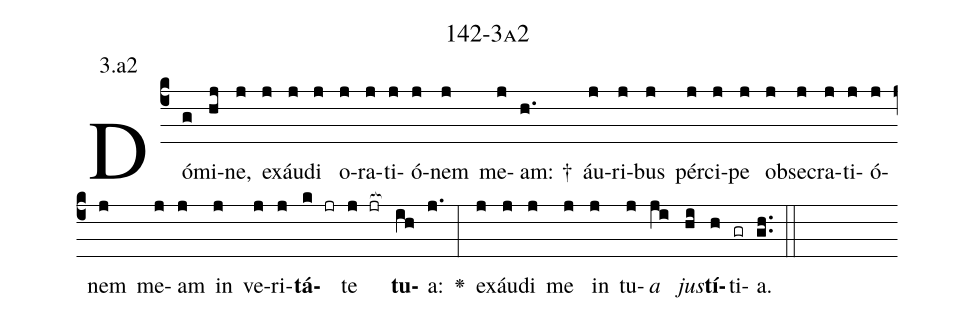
name: 142-3a2;
annotation: 3.a2;
%%
(c4)Dó(g)mi(hj)ne,(j) ex(j)áu(j)di(j) o(j)ra(j)ti(j)ó(j)nem(j) me(j)am: †(h.) áu(j)ri(j)bus(j) pér(j)ci(j)pe(j) ob(j)se(j)cra(j)ti(j)ó(j)nem(j) me(j)am(j) in(j) ve(j)ri(j)<b>tá</b>(k jr)te(j jr[ocb:1{]) <b>tu</b>(ih[ocb:0}])a:(j.) <v>\greheightstar</v>(:) ex(j)áu(j)di(j) me(j) in(j) tu(j)<i>a</i>(ji) <i>jus</i>(hi)<b>tí</b>(h)ti(gr)a.(gh..) (::)


%E(j) u(j) o(ji) u(hi) a(h) e.(gh..) (::)
